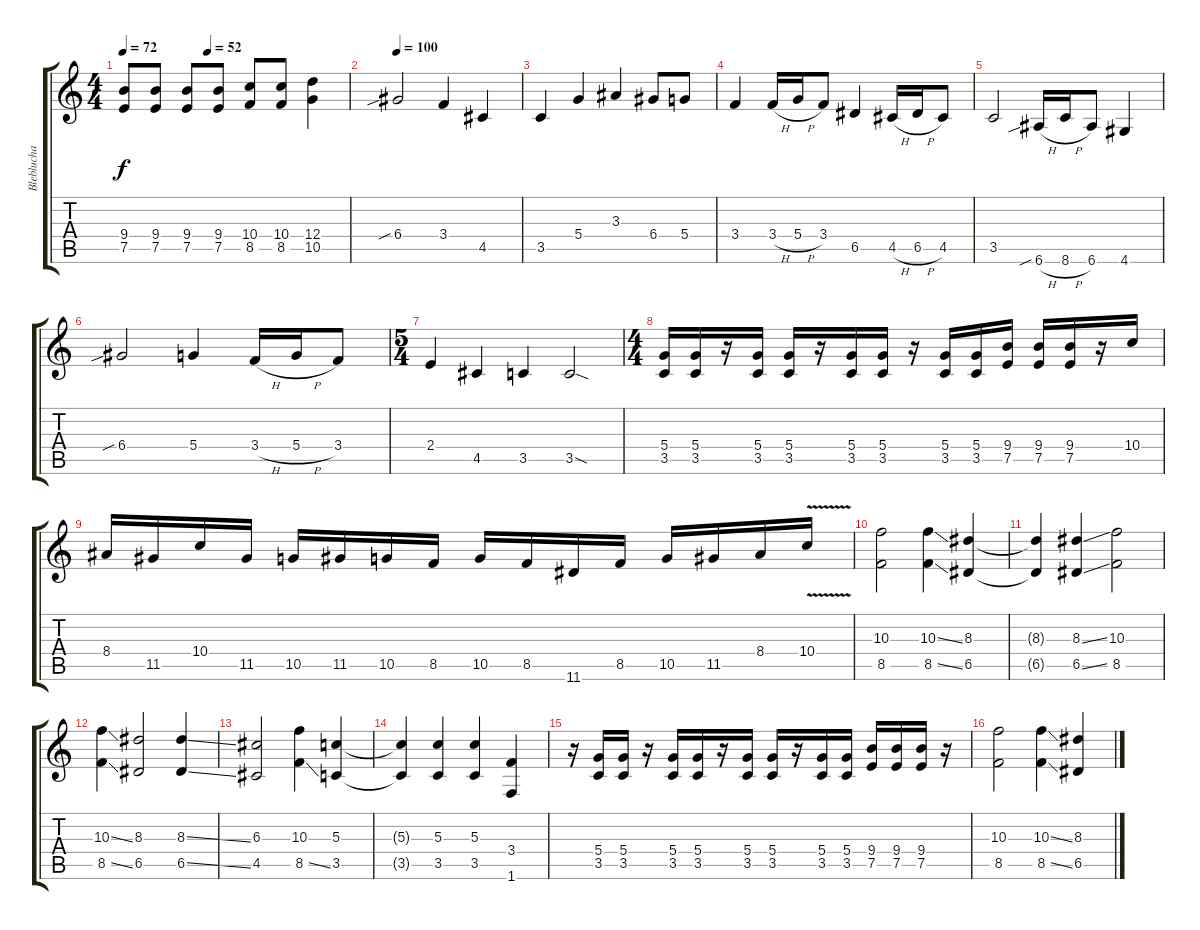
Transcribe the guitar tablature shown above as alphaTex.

\track ("Bleblucha" "Bleblucha") {instrument distortionguitar}
\staff {score tabs}
\tuning (E4 B3 G3 D3 A2 E2) {hide}
\ts (4 4)
\tempo 72
\tempo (52 0.375)
\clef g2
\ks c
(9.4 7.5).8{dy f} (9.4 7.5).8 (9.4 7.5).8 (9.4 7.5).8 (10.4 8.5).8 (10.4 8.5).8 (12.4 10.5).4 |
\tempo 120
\tempo 100
6.4{sib}.2 3.4.4 4.5.4 |
3.5.4 5.4.4 3.3.4 6.4.8 5.4.8 |
3.4.4 3.4{h}.16 5.4{h}.16 3.4.8 6.5.4 4.5{h}.16 6.5{h}.16 4.5.8 |
3.5.2 6.6{sib h}.16 8.6{h}.16 6.6.8 4.6.4 |
6.4{sib}.2 5.4.4 3.4{h}.16 5.4{h}.16 3.4.8 |
\ts (5 4)
2.4.4 4.5.4 3.5.4 3.5{sod}.2 |
\ts (4 4)
(5.4 3.5).16 (5.4 3.5).16 r.16 (5.4 3.5).16 (5.4 3.5).16 r.16 (5.4 3.5).16 (5.4 3.5).16 r.16 (5.4 3.5).16 (5.4 3.5).16 (9.4 7.5).16 (9.4 7.5).16 (9.4 7.5).16 r.16 10.4.16 |
8.4.16 11.5.16 10.4.16 11.5.16 10.5.16 11.5.16 10.5.16 8.5.16 10.5.16 8.5.16 11.6.16 8.5.16 10.5.16 11.5.16 8.4.16 10.4{v}.16 |
(10.3 8.5).2 (10.3{ss} 8.5{ss}).4 (8.3 6.5).4 |
(8.3{t} 6.5{t}).4 (8.3{ss} 6.5{ss}).4 (10.3 8.5).2 |
(10.3{ss} 8.5{ss}).4 (8.3 6.5).2 (8.3{ss} 6.5{ss}).4 |
(6.3 4.5).2 (10.3 8.5{ss}).4 (5.3 3.5).4 |
(5.3{t} 3.5{t}).4 (5.3 3.5).4 (5.3 3.5).4 (3.4 1.6).4 |
r.16 (5.4 3.5).16 (5.4 3.5).16 r.16 (5.4 3.5).16 (5.4 3.5).16 r.16 (5.4 3.5).16 (5.4 3.5).16 r.16 (5.4 3.5).16 (5.4 3.5).16 (9.4 7.5).16 (9.4 7.5).16 (9.4 7.5).16 r.16 |
(10.3 8.5).2 (10.3{ss} 8.5{ss}).4 (8.3 6.5).4
